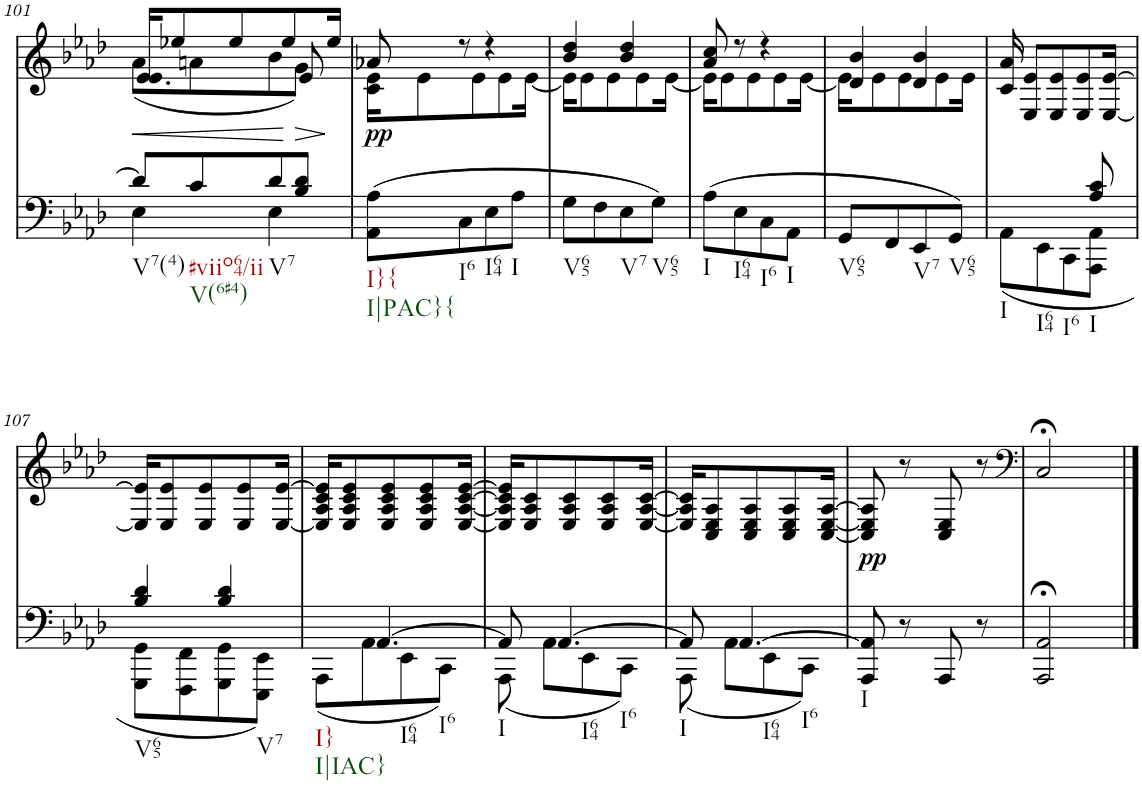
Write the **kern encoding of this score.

**kern	**dynam	**kern	**dynam
*part2	*part2	*part1	*part1
*staff2	*staff2	*staff1	*staff1
*I"Piano	*	*I"Piano	*
*I'Pno	*	*I'Pno	*
!!LO:PB:g=z
*clefF4	*	*clefG2	*
*k[b-e-a-d-]	*	*k[b-e-a-d-]	*
*A-:	*	*A-:	*
*M2/4	*	*M2/4	*
=101	=101	=101	=101
*^	*	*	*
!LO:TX:b:t=V7(4)	!	!	!	!
!	!	!	!	!LO:HP:b
*	*	*	*^	*
*	*	*	*	*^	*
8d-/L]	4E-\	.	16e-/KL	(8a-\L	4.e-/	<
.	.	.	8ee-X/	.	.	.
!LO:TX:b:t=#viio64/ii	!	!	!	!	!	!
!LO:TX:b:t=V(6#4)	!	!	!	!	!	!
8c/	.	.	.	8an\	.	.
.	.	.	8ee-/	.	.	.
!LO:TX:b:t=V7	!	!	!	!	!	!
8d-/	4E-\	.	.	8b-\	.	.
.	.	.	8ee-/	.	.	.
8B-/ 8d-/J	.	.	.	8g\J)	8e-/	.
.	.	.	16ee-/Jk	.	.	.
*v	*v	*	*	*	*	*
*	*	*v	*v	*v	*
.	.	.	[
=102	=102	=102	=102
*	*	*^	*
!LO:TX:b:t=I}{	!	!	!	!
!LO:TX:b:t=I|PAC}{	!	!	!	!
!	!LO:DY:a	!	!	!
(8AA-\ 8A-\L	pp	8a-X/	16c\ 16e-\KL	.
.	.	.	8e-\	.
!LO:TX:b:t=I6	!	!	!	!
8C\	.	8r	.	.
.	.	.	8e-\	.
!LO:TX:b:t=I64	!	!	!	!
8E-\	.	4r	.	.
.	.	.	8e-\	.
!LO:TX:b:t=I	!	!	!	!
8A-\J	.	.	.	.
.	.	.	[16e-\Jk	.
=103	=103	=103	=103	=103
!LO:TX:b:t=V65	!	!	!	!
8G\L	.	4b-/ 4dd-/	16e-\KL]	.
.	.	.	8e-\	.
8F\	.	.	.	.
.	.	.	8e-\	.
!LO:TX:b:t=V7	!	!	!	!
8E-\	.	4b-/ 4dd-/	.	.
.	.	.	8e-\	.
!LO:TX:b:t=V65	!	!	!	!
8G\J)	.	.	.	.
.	.	.	[16e-\Jk	.
=104	=104	=104	=104	=104
!LO:TX:b:t=I	!	!	!	!
(8A-\L	.	8a-/ 8cc/	16e-\KL]	.
.	.	.	8e-\	.
!LO:TX:b:t=I64	!	!	!	!
8E-\	.	8r	.	.
.	.	.	8e-\	.
!LO:TX:b:t=I6	!	!	!	!
8C\	.	4r	.	.
.	.	.	8e-\	.
!LO:TX:b:t=I	!	!	!	!
8AA-\J	.	.	.	.
.	.	.	[16e-\Jk	.
=105	=105	=105	=105	=105
!LO:TX:b:t=V65	!	!	!	!
8GG/L	.	4d-/ 4b-/	16e-\KL]	.
.	.	.	8e-\	.
8FF/	.	.	.	.
.	.	.	8e-\	.
!LO:TX:b:t=V7	!	!	!	!
8EE-/	.	4d-/ 4b-/	.	.
.	.	.	8e-\	.
!LO:TX:b:t=V65	!	!	!	!
8GG/J)	.	.	.	.
.	.	.	16e-\Jk	.
=106	=106	=106	=106	=106
*^	*	*	*	*
!LO:TX:b:t=I	!	!	!	!	!
!LO:TX:b:t=I64	!	!	!	!	!
!LO:TX:b:t=I6	!	!	!	!	!
*	*	*	*v	*v	*
4.ryy	(8AA-\L	.	16c/ 16a-/	.
.	.	.	8E-/ 8e-/L	.
.	8EE-\	.	.	.
.	.	.	8E-/ 8e-/	.
.	8CC\	.	.	.
.	.	.	8E-/ 8e-/	.
!LO:TX:b:t=I	!	!	!	!
8A-/ 8c/	8AAA-\ 8AA-\J	.	.	.
.	.	.	[16E-/ [16e-/Jk	.
!!LO:LB:g=z
=107	=107	=107	=107	=107
!LO:TX:b:t=V65	!	!	!	!
4B-/ 4d-/	8GGG\ 8GG\L	.	16E-/] 16e-/]KL	.
.	.	.	8E-/ 8e-/	.
.	8FFF\ 8FF\	.	.	.
.	.	.	8E-/ 8e-/	.
!LO:TX:b:t=V7	!	!	!	!
4B-/ 4d-/	8GGG\ 8GG\	.	.	.
.	.	.	8E-/ 8e-/	.
.	8EEE-\ 8EE-\J)	.	.	.
.	.	.	[16E-/ [16e-/Jk	.
=108	=108	=108	=108	=108
!LO:TX:b:t=I}	!	!	!	!
!LO:TX:b:t=I|IAC}	!	!	!	!
8ryy	(8AAA-\L	.	16E-/] 16A-/ 16c/ 16e-/]KL	.
.	.	.	8E-/ 8A-/ 8c/ 8e-/	.
!LO:TX:b:t=I64	!	!	!	!
!LO:TX:b:t=I6	!	!	!	!
[4.AA-/	8AA-\	.	.	.
.	.	.	8E-/ 8A-/ 8c/ 8e-/	.
.	8EE-\	.	.	.
.	.	.	8E-/ 8A-/ 8c/ 8e-/	.
.	8CC\J)	.	.	.
.	.	.	[16E-/ [16A-/ [16c/ [16e-/Jk	.
=109	=109	=109	=109	=109
!LO:TX:b:t=I	!	!	!	!
8AA-/]	(8AAA-\	.	16E-/] 16A-/] 16c/] 16e-/]KL	.
.	.	.	8E-/ 8A-/ 8c/	.
!LO:TX:b:t=I64	!	!	!	!
!LO:TX:b:t=I6	!	!	!	!
[4.AA-/	8AA-\L	.	.	.
.	.	.	8E-/ 8A-/ 8c/	.
.	8EE-\	.	.	.
.	.	.	8E-/ 8A-/ 8c/	.
.	8CC\J)	.	.	.
.	.	.	[16E-/ [16A-/ [16c/Jk	.
=110	=110	=110	=110	=110
!LO:TX:b:t=I	!	!	!	!
8AA-/]	(8AAA-\	.	16E-/] 16A-/] 16c/]KL	.
.	.	.	8C/ 8E-/ 8A-/	.
!LO:TX:b:t=I64	!	!	!	!
!LO:TX:b:t=I6	!	!	!	!
[4.AA-/	8AA-\L	.	.	.
.	.	.	8C/ 8E-/ 8A-/	.
.	8EE-\	.	.	.
.	.	.	8C/ 8E-/ 8A-/	.
.	8CC\J)	.	.	.
.	.	.	[16C/ [16E-/ [16A-/Jk	.
*v	*v	*	*	*
=111	=111	=111	=111
!LO:TX:b:t=I	!	!	!
!	!LO:DY:a	!	!
8AAA-/ 8AA-/]	pp	8C/] 8E-/] 8A-/]	.
8r	.	8r	.
8AAA-/	.	8C/ 8E-/	.
8r	.	8r	.
=112	=112	=112	=112
*	*	*clefF4	*
2AAA-/;< 2AA-/;<	.	2C;</	.
==	==	==	==
*-	*-	*-	*-
